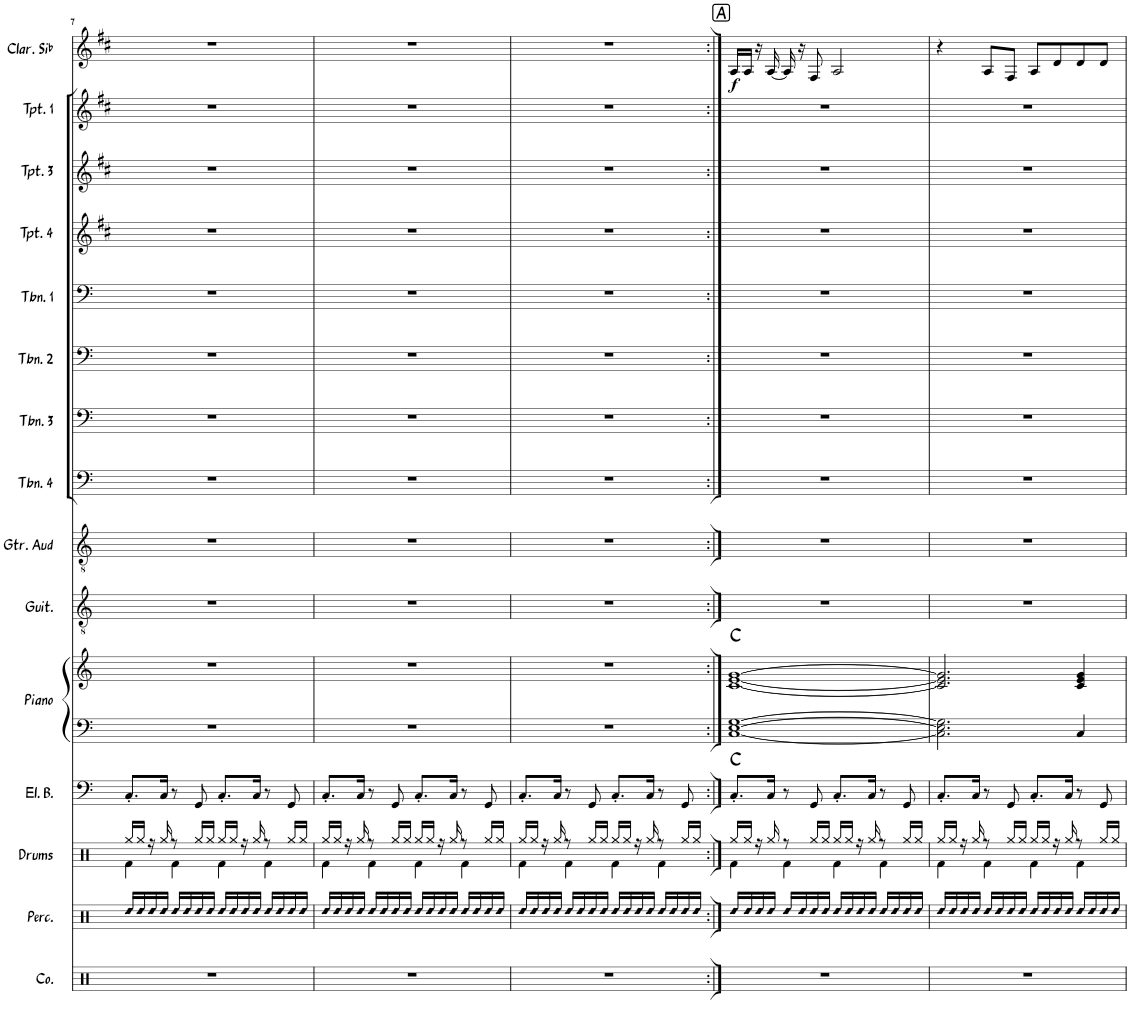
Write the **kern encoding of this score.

**kern	**kern	**kern	**kern	**harte	**kern	**kern	**harte	**kern	**kern	**kern	**kern	**kern	**kern	**kern	**kern	**kern	**kern	**dynam
*part15	*part14	*part13	*part12	*part12	*part11	*part11	*part11	*part10	*part9	*part8	*part7	*part6	*part5	*part4	*part3	*part2	*part1	*part1
*staff16	*staff15	*staff14	*staff13	*	*staff12	*staff11	*	*staff10	*staff9	*staff8	*staff7	*staff6	*staff5	*staff4	*staff3	*staff2	*staff1	*staff1
*I"Congas	*I"Percussion	*I"Drums	*I"Electric Bass	*	*I"Piano	*	*	*I"Guitar	*I"Guitar Audio	*I"Trombone 4	*I"Trombone 3	*I"Trombone 2	*I"Trombone 1	*I"Trumpet 4	*I"Trumpet 3	*I"Trumpet 1	*I"Clarinette en Sib	*
*I'Co.	*I'Perc.	*I'Drums	*I'El. B.	*	*I'Piano	*	*	*I'Guit.	*I'Gtr. Aud	*I'Tbn. 4	*I'Tbn. 3	*I'Tbn. 2	*I'Tbn. 1	*I'Tpt. 4	*I'Tpt. 3	*I'Tpt. 1	*I'Clar. Sib	*
!!LO:PB:g=z
*clefX	*clefX	*clefX	*clefF4	*	*clefF4	*clefG2	*	*clefGv2	*clefGv2	*clefF4	*clefF4	*clefF4	*clefF4	*clefG2	*clefG2	*clefG2	*clefG2	*
*	*	*	*Trd7c12	*	*	*	*	*	*	*	*	*	*	*Trd1c2	*Trd1c2	*Trd1c2	*Trd1c2	*
*k[]	*k[]	*k[]	*k[]	*	*k[]	*k[]	*	*k[]	*k[]	*k[]	*k[]	*k[]	*k[]	*k[f#c#]	*k[f#c#]	*k[f#c#]	*k[f#c#]	*
*M4/4	*M4/4	*M4/4	*M4/4	*	*M4/4	*M4/4	*	*M4/4	*M4/4	*M4/4	*M4/4	*M4/4	*M4/4	*M4/4	*M4/4	*M4/4	*M4/4	*
=7	=7	=7	=7	=7	=7	=7	=7	=7	=7	=7	=7	=7	=7	=7	=7	=7	=7	=7
!	!LO:N:head=diamond	!	!	!	!	!	!	!	!	!	!	!	!	!	!	!	!	!
*	*	*^	*	*	*	*	*	*	*	*	*	*	*	*	*	*	*	*
1r	16Rdd/LL	16Rgg/LL	4Rf\	8.C'/L	.	1r	1r	.	1r	1r	1r	1r	1r	1r	1r	1r	1r	1r	.
!	!LO:N:head=diamond	!	!	!	!	!	!	!	!	!	!	!	!	!	!	!	!	!	!
.	16Rdd/	16Rgg/JJ	.	.	.	.	.	.	.	.	.	.	.	.	.	.	.	.	.
!	!LO:N:head=diamond	!	!	!	!	!	!	!	!	!	!	!	!	!	!	!	!	!	!
.	16Rdd/	16r	.	.	.	.	.	.	.	.	.	.	.	.	.	.	.	.	.
!	!LO:N:head=diamond	!	!	!	!	!	!	!	!	!	!	!	!	!	!	!	!	!	!
.	16Rdd/JJ	16Rgg/	.	16C/Jk	.	.	.	.	.	.	.	.	.	.	.	.	.	.	.
!	!LO:N:head=diamond	!	!	!	!	!	!	!	!	!	!	!	!	!	!	!	!	!	!
.	16Rdd/LL	8r	4Rf\	8r	.	.	.	.	.	.	.	.	.	.	.	.	.	.	.
!	!LO:N:head=diamond	!	!	!	!	!	!	!	!	!	!	!	!	!	!	!	!	!	!
.	16Rdd/	.	.	.	.	.	.	.	.	.	.	.	.	.	.	.	.	.	.
!	!LO:N:head=diamond	!	!	!	!	!	!	!	!	!	!	!	!	!	!	!	!	!	!
.	16Rdd/	16Rgg/LL	.	8GG/	.	.	.	.	.	.	.	.	.	.	.	.	.	.	.
!	!LO:N:head=diamond	!	!	!	!	!	!	!	!	!	!	!	!	!	!	!	!	!	!
.	16Rdd/JJ	16Rgg/JJ	.	.	.	.	.	.	.	.	.	.	.	.	.	.	.	.	.
!	!LO:N:head=diamond	!	!	!	!	!	!	!	!	!	!	!	!	!	!	!	!	!	!
.	16Rdd/LL	16Rgg/LL	4Rf\	8.C'/L	.	.	.	.	.	.	.	.	.	.	.	.	.	.	.
!	!LO:N:head=diamond	!	!	!	!	!	!	!	!	!	!	!	!	!	!	!	!	!	!
.	16Rdd/	16Rgg/JJ	.	.	.	.	.	.	.	.	.	.	.	.	.	.	.	.	.
!	!LO:N:head=diamond	!	!	!	!	!	!	!	!	!	!	!	!	!	!	!	!	!	!
.	16Rdd/	16r	.	.	.	.	.	.	.	.	.	.	.	.	.	.	.	.	.
!	!LO:N:head=diamond	!	!	!	!	!	!	!	!	!	!	!	!	!	!	!	!	!	!
.	16Rdd/JJ	16Rgg/	.	16C/Jk	.	.	.	.	.	.	.	.	.	.	.	.	.	.	.
!	!LO:N:head=diamond	!	!	!	!	!	!	!	!	!	!	!	!	!	!	!	!	!	!
.	16Rdd/LL	8r	4Rf\	8r	.	.	.	.	.	.	.	.	.	.	.	.	.	.	.
!	!LO:N:head=diamond	!	!	!	!	!	!	!	!	!	!	!	!	!	!	!	!	!	!
.	16Rdd/	.	.	.	.	.	.	.	.	.	.	.	.	.	.	.	.	.	.
!	!LO:N:head=diamond	!	!	!	!	!	!	!	!	!	!	!	!	!	!	!	!	!	!
.	16Rdd/	16Rgg/LL	.	8GG/	.	.	.	.	.	.	.	.	.	.	.	.	.	.	.
!	!LO:N:head=diamond	!	!	!	!	!	!	!	!	!	!	!	!	!	!	!	!	!	!
.	16Rdd/JJ	16Rgg/JJ	.	.	.	.	.	.	.	.	.	.	.	.	.	.	.	.	.
=8	=8	=8	=8	=8	=8	=8	=8	=8	=8	=8	=8	=8	=8	=8	=8	=8	=8	=8	=8
!	!LO:N:head=diamond	!	!	!	!	!	!	!	!	!	!	!	!	!	!	!	!	!	!
1r	16Rdd/LL	16Rgg/LL	4Rf\	8.C'/L	.	1r	1r	.	1r	1r	1r	1r	1r	1r	1r	1r	1r	1r	.
!	!LO:N:head=diamond	!	!	!	!	!	!	!	!	!	!	!	!	!	!	!	!	!	!
.	16Rdd/	16Rgg/JJ	.	.	.	.	.	.	.	.	.	.	.	.	.	.	.	.	.
!	!LO:N:head=diamond	!	!	!	!	!	!	!	!	!	!	!	!	!	!	!	!	!	!
.	16Rdd/	16r	.	.	.	.	.	.	.	.	.	.	.	.	.	.	.	.	.
!	!LO:N:head=diamond	!	!	!	!	!	!	!	!	!	!	!	!	!	!	!	!	!	!
.	16Rdd/JJ	16Rgg/	.	16C/Jk	.	.	.	.	.	.	.	.	.	.	.	.	.	.	.
!	!LO:N:head=diamond	!	!	!	!	!	!	!	!	!	!	!	!	!	!	!	!	!	!
.	16Rdd/LL	8r	4Rf\	8r	.	.	.	.	.	.	.	.	.	.	.	.	.	.	.
!	!LO:N:head=diamond	!	!	!	!	!	!	!	!	!	!	!	!	!	!	!	!	!	!
.	16Rdd/	.	.	.	.	.	.	.	.	.	.	.	.	.	.	.	.	.	.
!	!LO:N:head=diamond	!	!	!	!	!	!	!	!	!	!	!	!	!	!	!	!	!	!
.	16Rdd/	16Rgg/LL	.	8GG/	.	.	.	.	.	.	.	.	.	.	.	.	.	.	.
!	!LO:N:head=diamond	!	!	!	!	!	!	!	!	!	!	!	!	!	!	!	!	!	!
.	16Rdd/JJ	16Rgg/JJ	.	.	.	.	.	.	.	.	.	.	.	.	.	.	.	.	.
!	!LO:N:head=diamond	!	!	!	!	!	!	!	!	!	!	!	!	!	!	!	!	!	!
.	16Rdd/LL	16Rgg/LL	4Rf\	8.C'/L	.	.	.	.	.	.	.	.	.	.	.	.	.	.	.
!	!LO:N:head=diamond	!	!	!	!	!	!	!	!	!	!	!	!	!	!	!	!	!	!
.	16Rdd/	16Rgg/JJ	.	.	.	.	.	.	.	.	.	.	.	.	.	.	.	.	.
!	!LO:N:head=diamond	!	!	!	!	!	!	!	!	!	!	!	!	!	!	!	!	!	!
.	16Rdd/	16r	.	.	.	.	.	.	.	.	.	.	.	.	.	.	.	.	.
!	!LO:N:head=diamond	!	!	!	!	!	!	!	!	!	!	!	!	!	!	!	!	!	!
.	16Rdd/JJ	16Rgg/	.	16C/Jk	.	.	.	.	.	.	.	.	.	.	.	.	.	.	.
!	!LO:N:head=diamond	!	!	!	!	!	!	!	!	!	!	!	!	!	!	!	!	!	!
.	16Rdd/LL	8r	4Rf\	8r	.	.	.	.	.	.	.	.	.	.	.	.	.	.	.
!	!LO:N:head=diamond	!	!	!	!	!	!	!	!	!	!	!	!	!	!	!	!	!	!
.	16Rdd/	.	.	.	.	.	.	.	.	.	.	.	.	.	.	.	.	.	.
!	!LO:N:head=diamond	!	!	!	!	!	!	!	!	!	!	!	!	!	!	!	!	!	!
.	16Rdd/	16Rgg/LL	.	8GG/	.	.	.	.	.	.	.	.	.	.	.	.	.	.	.
!	!LO:N:head=diamond	!	!	!	!	!	!	!	!	!	!	!	!	!	!	!	!	!	!
.	16Rdd/JJ	16Rgg/JJ	.	.	.	.	.	.	.	.	.	.	.	.	.	.	.	.	.
=9	=9	=9	=9	=9	=9	=9	=9	=9	=9	=9	=9	=9	=9	=9	=9	=9	=9	=9	=9
!	!LO:N:head=diamond	!	!	!	!	!	!	!	!	!	!	!	!	!	!	!	!	!	!
1r	16Rdd/LL	16Rgg/LL	4Rf\	8.C'/L	.	1r	1r	.	1r	1r	1r	1r	1r	1r	1r	1r	1r	1r	.
!	!LO:N:head=diamond	!	!	!	!	!	!	!	!	!	!	!	!	!	!	!	!	!	!
.	16Rdd/	16Rgg/JJ	.	.	.	.	.	.	.	.	.	.	.	.	.	.	.	.	.
!	!LO:N:head=diamond	!	!	!	!	!	!	!	!	!	!	!	!	!	!	!	!	!	!
.	16Rdd/	16r	.	.	.	.	.	.	.	.	.	.	.	.	.	.	.	.	.
!	!LO:N:head=diamond	!	!	!	!	!	!	!	!	!	!	!	!	!	!	!	!	!	!
.	16Rdd/JJ	16Rgg/	.	16C/Jk	.	.	.	.	.	.	.	.	.	.	.	.	.	.	.
!	!LO:N:head=diamond	!	!	!	!	!	!	!	!	!	!	!	!	!	!	!	!	!	!
.	16Rdd/LL	8r	4Rf\	8r	.	.	.	.	.	.	.	.	.	.	.	.	.	.	.
!	!LO:N:head=diamond	!	!	!	!	!	!	!	!	!	!	!	!	!	!	!	!	!	!
.	16Rdd/	.	.	.	.	.	.	.	.	.	.	.	.	.	.	.	.	.	.
!	!LO:N:head=diamond	!	!	!	!	!	!	!	!	!	!	!	!	!	!	!	!	!	!
.	16Rdd/	16Rgg/LL	.	8GG/	.	.	.	.	.	.	.	.	.	.	.	.	.	.	.
!	!LO:N:head=diamond	!	!	!	!	!	!	!	!	!	!	!	!	!	!	!	!	!	!
.	16Rdd/JJ	16Rgg/JJ	.	.	.	.	.	.	.	.	.	.	.	.	.	.	.	.	.
!	!LO:N:head=diamond	!	!	!	!	!	!	!	!	!	!	!	!	!	!	!	!	!	!
.	16Rdd/LL	16Rgg/LL	4Rf\	8.C'/L	.	.	.	.	.	.	.	.	.	.	.	.	.	.	.
!	!LO:N:head=diamond	!	!	!	!	!	!	!	!	!	!	!	!	!	!	!	!	!	!
.	16Rdd/	16Rgg/JJ	.	.	.	.	.	.	.	.	.	.	.	.	.	.	.	.	.
!	!LO:N:head=diamond	!	!	!	!	!	!	!	!	!	!	!	!	!	!	!	!	!	!
.	16Rdd/	16r	.	.	.	.	.	.	.	.	.	.	.	.	.	.	.	.	.
!	!LO:N:head=diamond	!	!	!	!	!	!	!	!	!	!	!	!	!	!	!	!	!	!
.	16Rdd/JJ	16Rgg/	.	16C/Jk	.	.	.	.	.	.	.	.	.	.	.	.	.	.	.
!	!LO:N:head=diamond	!	!	!	!	!	!	!	!	!	!	!	!	!	!	!	!	!	!
.	16Rdd/LL	8r	4Rf\	8r	.	.	.	.	.	.	.	.	.	.	.	.	.	.	.
!	!LO:N:head=diamond	!	!	!	!	!	!	!	!	!	!	!	!	!	!	!	!	!	!
.	16Rdd/	.	.	.	.	.	.	.	.	.	.	.	.	.	.	.	.	.	.
!	!LO:N:head=diamond	!	!	!	!	!	!	!	!	!	!	!	!	!	!	!	!	!	!
.	16Rdd/	16Rgg/LL	.	8GG/	.	.	.	.	.	.	.	.	.	.	.	.	.	.	.
!	!LO:N:head=diamond	!	!	!	!	!	!	!	!	!	!	!	!	!	!	!	!	!	!
.	16Rdd/JJ	16Rgg/JJ	.	.	.	.	.	.	.	.	.	.	.	.	.	.	.	.	.
!!LO:REH:place=s1:a:cj:fs=14:t=A
=10:|!	=10:|!	=10:|!	=10:|!	=10:|!	=10:|!	=10:|!	=10:|!	=10:|!	=10:|!	=10:|!	=10:|!	=10:|!	=10:|!	=10:|!	=10:|!	=10:|!	=10:|!	=10:|!	=10:|!
!	!LO:N:head=diamond	!	!	!	!	!	!	!	!	!	!	!	!	!	!	!	!	!	!LO:DY:b
1r	16Rdd/LL	16Rgg/LL	4Rf\	8.C'/L	C:maj	[1C [1E [1G	[1c [1e [1g	C:maj	1r	1r	1r	1r	1r	1r	1r	1r	1r	16A/LL	f
!	!LO:N:head=diamond	!	!	!	!	!	!	!	!	!	!	!	!	!	!	!	!	!	!
.	16Rdd/	16Rgg/JJ	.	.	.	.	.	.	.	.	.	.	.	.	.	.	.	16A/JJ	.
!	!LO:N:head=diamond	!	!	!	!	!	!	!	!	!	!	!	!	!	!	!	!	!	!
.	16Rdd/	16r	.	.	.	.	.	.	.	.	.	.	.	.	.	.	.	16r	.
!	!LO:N:head=diamond	!	!	!	!	!	!	!	!	!	!	!	!	!	!	!	!	!	!
.	16Rdd/JJ	16Rgg/	.	16C/Jk	.	.	.	.	.	.	.	.	.	.	.	.	.	[16A/	.
!	!LO:N:head=diamond	!	!	!	!	!	!	!	!	!	!	!	!	!	!	!	!	!	!
.	16Rdd/LL	8r	4Rf\	8r	.	.	.	.	.	.	.	.	.	.	.	.	.	16A/]	.
!	!LO:N:head=diamond	!	!	!	!	!	!	!	!	!	!	!	!	!	!	!	!	!	!
.	16Rdd/	.	.	.	.	.	.	.	.	.	.	.	.	.	.	.	.	16r	.
!	!LO:N:head=diamond	!	!	!	!	!	!	!	!	!	!	!	!	!	!	!	!	!	!
.	16Rdd/	16Rgg/LL	.	8GG/	.	.	.	.	.	.	.	.	.	.	.	.	.	8F#/	.
!	!LO:N:head=diamond	!	!	!	!	!	!	!	!	!	!	!	!	!	!	!	!	!	!
.	16Rdd/JJ	16Rgg/JJ	.	.	.	.	.	.	.	.	.	.	.	.	.	.	.	.	.
!	!LO:N:head=diamond	!	!	!	!	!	!	!	!	!	!	!	!	!	!	!	!	!	!
.	16Rdd/LL	16Rgg/LL	4Rf\	8.C'/L	.	.	.	.	.	.	.	.	.	.	.	.	.	2A/	.
!	!LO:N:head=diamond	!	!	!	!	!	!	!	!	!	!	!	!	!	!	!	!	!	!
.	16Rdd/	16Rgg/JJ	.	.	.	.	.	.	.	.	.	.	.	.	.	.	.	.	.
!	!LO:N:head=diamond	!	!	!	!	!	!	!	!	!	!	!	!	!	!	!	!	!	!
.	16Rdd/	16r	.	.	.	.	.	.	.	.	.	.	.	.	.	.	.	.	.
!	!LO:N:head=diamond	!	!	!	!	!	!	!	!	!	!	!	!	!	!	!	!	!	!
.	16Rdd/JJ	16Rgg/	.	16C/Jk	.	.	.	.	.	.	.	.	.	.	.	.	.	.	.
!	!LO:N:head=diamond	!	!	!	!	!	!	!	!	!	!	!	!	!	!	!	!	!	!
.	16Rdd/LL	8r	4Rf\	8r	.	.	.	.	.	.	.	.	.	.	.	.	.	.	.
!	!LO:N:head=diamond	!	!	!	!	!	!	!	!	!	!	!	!	!	!	!	!	!	!
.	16Rdd/	.	.	.	.	.	.	.	.	.	.	.	.	.	.	.	.	.	.
!	!LO:N:head=diamond	!	!	!	!	!	!	!	!	!	!	!	!	!	!	!	!	!	!
.	16Rdd/	16Rgg/LL	.	8GG/	.	.	.	.	.	.	.	.	.	.	.	.	.	.	.
!	!LO:N:head=diamond	!	!	!	!	!	!	!	!	!	!	!	!	!	!	!	!	!	!
.	16Rdd/JJ	16Rgg/JJ	.	.	.	.	.	.	.	.	.	.	.	.	.	.	.	.	.
=11	=11	=11	=11	=11	=11	=11	=11	=11	=11	=11	=11	=11	=11	=11	=11	=11	=11	=11	=11
!	!LO:N:head=diamond	!	!	!	!	!	!	!	!	!	!	!	!	!	!	!	!	!	!
1r	16Rdd/LL	16Rgg/LL	4Rf\	8.C'/L	.	2.C\] 2.E\] 2.G\]	2.c/] 2.e/] 2.g/]	.	1r	1r	1r	1r	1r	1r	1r	1r	1r	4r	.
!	!LO:N:head=diamond	!	!	!	!	!	!	!	!	!	!	!	!	!	!	!	!	!	!
.	16Rdd/	16Rgg/JJ	.	.	.	.	.	.	.	.	.	.	.	.	.	.	.	.	.
!	!LO:N:head=diamond	!	!	!	!	!	!	!	!	!	!	!	!	!	!	!	!	!	!
.	16Rdd/	16r	.	.	.	.	.	.	.	.	.	.	.	.	.	.	.	.	.
!	!LO:N:head=diamond	!	!	!	!	!	!	!	!	!	!	!	!	!	!	!	!	!	!
.	16Rdd/JJ	16Rgg/	.	16C/Jk	.	.	.	.	.	.	.	.	.	.	.	.	.	.	.
!	!LO:N:head=diamond	!	!	!	!	!	!	!	!	!	!	!	!	!	!	!	!	!	!
.	16Rdd/LL	8r	4Rf\	8r	.	.	.	.	.	.	.	.	.	.	.	.	.	8A/L	.
!	!LO:N:head=diamond	!	!	!	!	!	!	!	!	!	!	!	!	!	!	!	!	!	!
.	16Rdd/	.	.	.	.	.	.	.	.	.	.	.	.	.	.	.	.	.	.
!	!LO:N:head=diamond	!	!	!	!	!	!	!	!	!	!	!	!	!	!	!	!	!	!
.	16Rdd/	16Rgg/LL	.	8GG/	.	.	.	.	.	.	.	.	.	.	.	.	.	8F#/J	.
!	!LO:N:head=diamond	!	!	!	!	!	!	!	!	!	!	!	!	!	!	!	!	!	!
.	16Rdd/JJ	16Rgg/JJ	.	.	.	.	.	.	.	.	.	.	.	.	.	.	.	.	.
!	!LO:N:head=diamond	!	!	!	!	!	!	!	!	!	!	!	!	!	!	!	!	!	!
.	16Rdd/LL	16Rgg/LL	4Rf\	8.C'/L	.	.	.	.	.	.	.	.	.	.	.	.	.	8A/L	.
!	!LO:N:head=diamond	!	!	!	!	!	!	!	!	!	!	!	!	!	!	!	!	!	!
.	16Rdd/	16Rgg/JJ	.	.	.	.	.	.	.	.	.	.	.	.	.	.	.	.	.
!	!LO:N:head=diamond	!	!	!	!	!	!	!	!	!	!	!	!	!	!	!	!	!	!
.	16Rdd/	16r	.	.	.	.	.	.	.	.	.	.	.	.	.	.	.	8d/	.
!	!LO:N:head=diamond	!	!	!	!	!	!	!	!	!	!	!	!	!	!	!	!	!	!
.	16Rdd/JJ	16Rgg/	.	16C/Jk	.	.	.	.	.	.	.	.	.	.	.	.	.	.	.
!	!LO:N:head=diamond	!	!	!	!	!	!	!	!	!	!	!	!	!	!	!	!	!	!
.	16Rdd/LL	8r	4Rf\	8r	.	4C/	4c/ 4e/ 4g/	.	.	.	.	.	.	.	.	.	.	8d/	.
!	!LO:N:head=diamond	!	!	!	!	!	!	!	!	!	!	!	!	!	!	!	!	!	!
.	16Rdd/	.	.	.	.	.	.	.	.	.	.	.	.	.	.	.	.	.	.
!	!LO:N:head=diamond	!	!	!	!	!	!	!	!	!	!	!	!	!	!	!	!	!	!
.	16Rdd/	16Rgg/LL	.	8GG/	.	.	.	.	.	.	.	.	.	.	.	.	.	8d/J	.
!	!LO:N:head=diamond	!	!	!	!	!	!	!	!	!	!	!	!	!	!	!	!	!	!
.	16Rdd/JJ	16Rgg/JJ	.	.	.	.	.	.	.	.	.	.	.	.	.	.	.	.	.
*	*	*v	*v	*	*	*	*	*	*	*	*	*	*	*	*	*	*	*	*
=	=	=	=	=	=	=	=	=	=	=	=	=	=	=	=	=	=	=
*-	*-	*-	*-	*-	*-	*-	*-	*-	*-	*-	*-	*-	*-	*-	*-	*-	*-	*-
